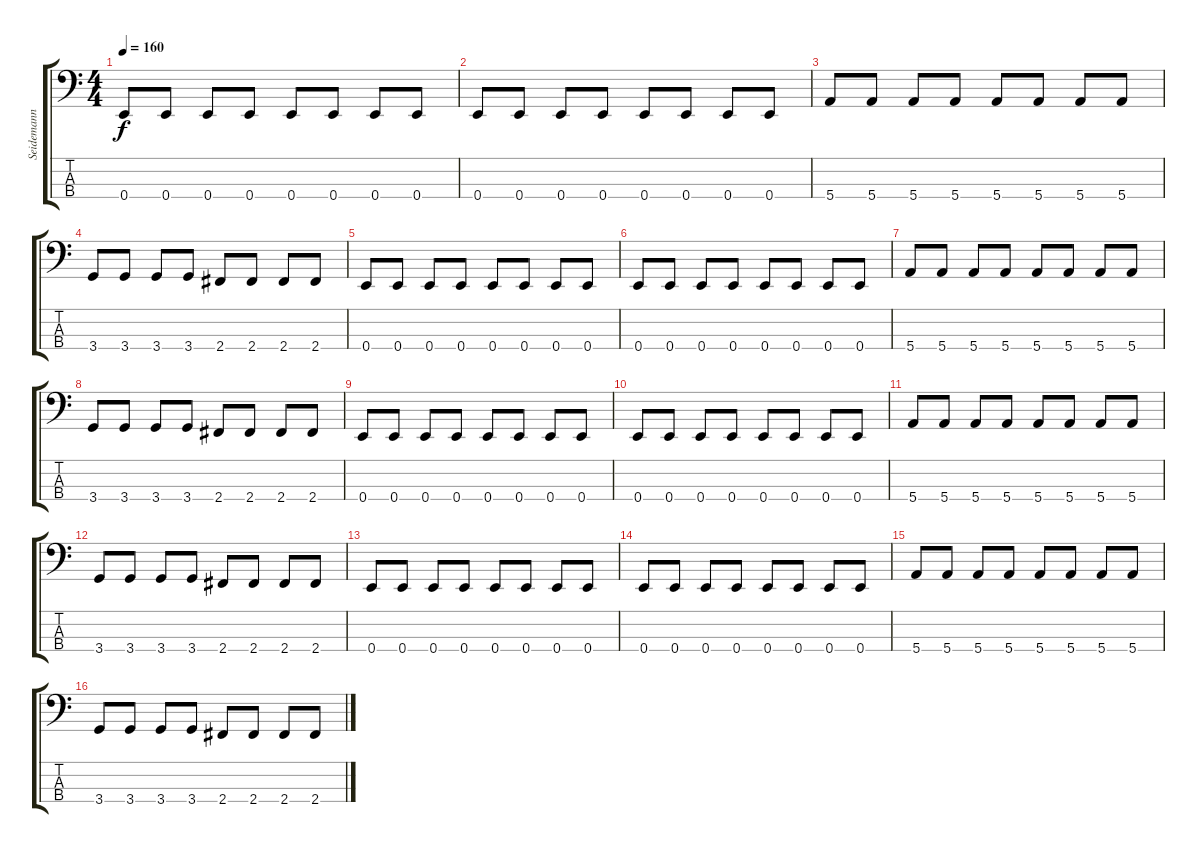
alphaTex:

\track ("Seidemann" "Seidemann") {instrument electricbassfinger}
\staff {score tabs}
\tuning (G2 D2 A1 E1) {hide}
\ts (4 4)
\tempo 160
\clef f4
\ks c
0.4.8{dy f} 0.4.8 0.4.8 0.4.8 0.4.8 0.4.8 0.4.8 0.4.8 |
0.4.8 0.4.8 0.4.8 0.4.8 0.4.8 0.4.8 0.4.8 0.4.8 |
5.4.8 5.4.8 5.4.8 5.4.8 5.4.8 5.4.8 5.4.8 5.4.8 |
3.4.8 3.4.8 3.4.8 3.4.8 2.4.8 2.4.8 2.4.8 2.4.8 |
0.4.8 0.4.8 0.4.8 0.4.8 0.4.8 0.4.8 0.4.8 0.4.8 |
0.4.8 0.4.8 0.4.8 0.4.8 0.4.8 0.4.8 0.4.8 0.4.8 |
5.4.8 5.4.8 5.4.8 5.4.8 5.4.8 5.4.8 5.4.8 5.4.8 |
3.4.8 3.4.8 3.4.8 3.4.8 2.4.8 2.4.8 2.4.8 2.4.8 |
0.4.8 0.4.8 0.4.8 0.4.8 0.4.8 0.4.8 0.4.8 0.4.8 |
0.4.8 0.4.8 0.4.8 0.4.8 0.4.8 0.4.8 0.4.8 0.4.8 |
5.4.8 5.4.8 5.4.8 5.4.8 5.4.8 5.4.8 5.4.8 5.4.8 |
3.4.8 3.4.8 3.4.8 3.4.8 2.4.8 2.4.8 2.4.8 2.4.8 |
0.4.8 0.4.8 0.4.8 0.4.8 0.4.8 0.4.8 0.4.8 0.4.8 |
0.4.8 0.4.8 0.4.8 0.4.8 0.4.8 0.4.8 0.4.8 0.4.8 |
5.4.8 5.4.8 5.4.8 5.4.8 5.4.8 5.4.8 5.4.8 5.4.8 |
3.4.8 3.4.8 3.4.8 3.4.8 2.4.8 2.4.8 2.4.8 2.4.8
